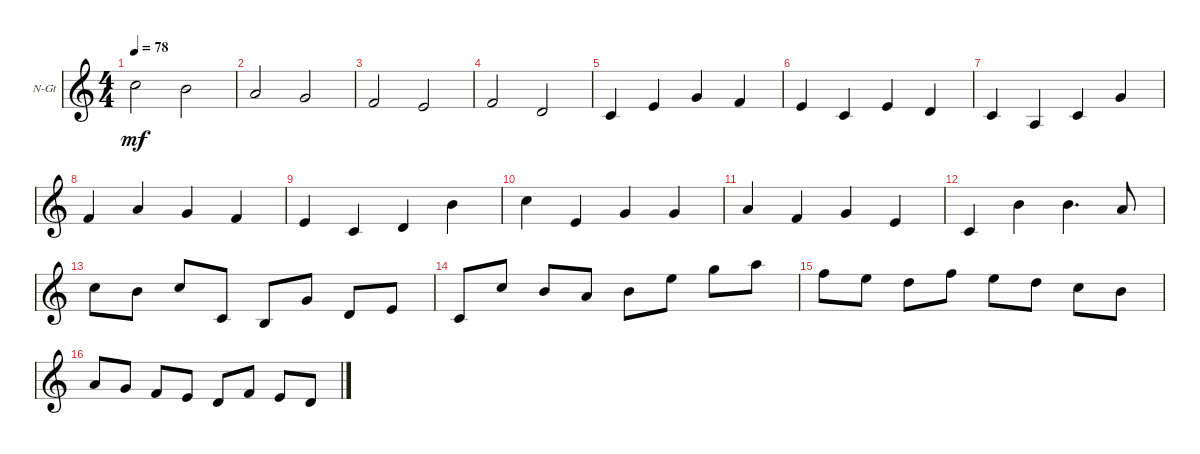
\defaultSystemsLayout 4
\bracketExtendMode groupsimilarinstruments
\firstSystemTrackNameOrientation horizontal
\otherSystemsTrackNameOrientation horizontal
\track ("Nylon Guitar" "N-Gt") {instrument acousticguitarnylon}
\staff {score}
\tuning (E4 B3 G3 D3 A2 E2)
\ts (4 4)
\tempo 78
\clef g2
\ks c
1.2.2{dy mf} 0.2.2 |
2.3.2 0.3.2 |
3.4.2 2.4.2 |
3.4.2 0.4.2 |
3.5.4 2.4.4 0.3.4 3.4.4 |
2.4.4 3.5.4 2.4.4 0.4.4 |
3.5.4 0.5.4 3.5.4 0.3.4 |
3.4.4 2.3.4 0.3.4 3.4.4 |
2.4.4 3.5.4 0.4.4 0.2.4 |
1.2.4 2.4.4 0.3.4 0.3.4 |
2.3.4 3.4.4 0.3.4 2.4.4 |
3.5.4 0.2.4 0.2.4{d} 2.3.8 |
1.2.8 0.2.8 1.2.8 3.5.8 2.5.8 0.3.8 0.4.8 2.4.8 |
3.5.8 1.2.8 0.2.8 2.3.8 0.2.8 0.1.8 3.1.8 5.1.8 |
6.2.8 0.1.8 3.2.8 1.1.8 0.1.8 3.2.8 1.2.8 0.2.8 |
2.3.8 0.3.8 3.4.8 2.4.8 0.4.8 3.4.8 2.4.8 0.4.8
